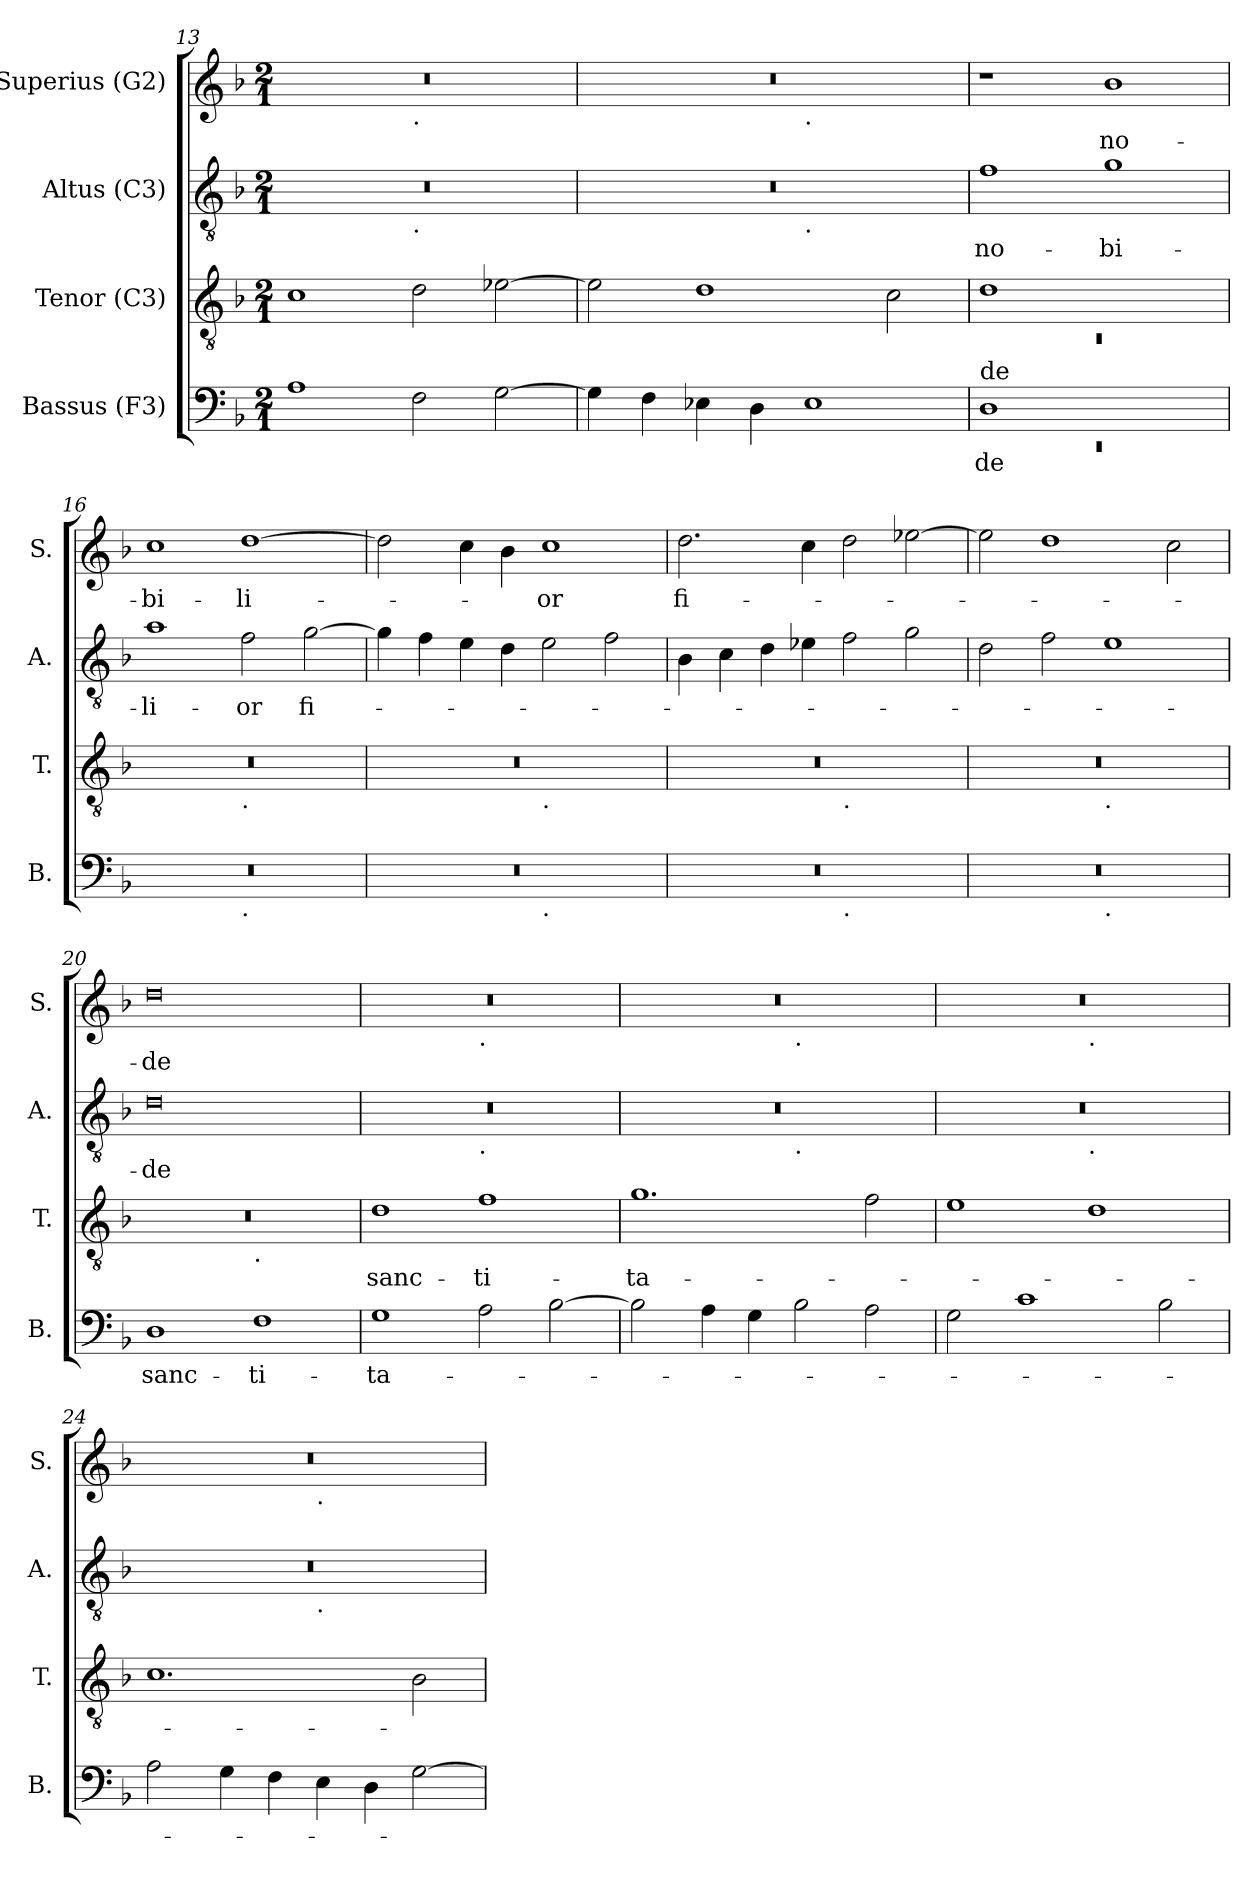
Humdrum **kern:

**kern	**text	**kern	**text	**kern	**text	**kern	**text
*part4	*part4	*part3	*part3	*part2	*part2	*part1	*part1
*staff4	*staff4	*staff3	*staff3	*staff2	*staff2	*staff1	*staff1
*I"Bassus (F3)	*	*I"Tenor (C3)	*	*I"Altus (C3)	*	*I"Superius (G2)	*
*I'B.	*	*I'T.	*	*I'A.	*	*I'S.	*
!!LO:LB:g=z
*clefF4	*	*clefGv2	*	*clefGv2	*	*clefG2	*
*k[b-]	*	*k[b-]	*	*k[b-]	*	*k[b-]	*
*F:	*	*F:	*	*F:	*	*F:	*
*M2/1	*	*M2/1	*	*M2/1	*	*M2/1	*
=13	=13	=13	=13	=13	=13	=13	=13
*	*	*	*	*^	*	*^	*
1A	.	1c	.	0r	1ryy	.	0r	1ryy	.
!	!	!	!	!	!	!	!	!LO:TX:b:t=.	!
!	!	!	!	!	!LO:TX:b:t=.	!	!	!	!
2F\	.	2d\	.	.	1ryy	.	.	1ryy	.
[>2G\	.	[>2e-\	.	.	.	.	.	.	.
=14	=14	=14	=14	=14	=14	=14	=14	=14	=14
4G\]	.	2e-\]	.	0r	1ryy	.	0r	1ryy	.
4F\	.	.	.	.	.	.	.	.	.
4E-\	.	1d	.	.	.	.	.	.	.
4D\	.	.	.	.	.	.	.	.	.
!	!	!	!	!	!	!	!	!LO:TX:b:t=.	!
!	!	!	!	!	!LO:TX:b:t=.	!	!	!	!
1E-	.	.	.	.	1ryy	.	.	1ryy	.
.	.	2c\	.	.	.	.	.	.	.
=15	=15	=15	=15	=15	=15	=15	=15	=15	=15
*^	*	*^	*	*	*	*	*	*	*
!LO:TX:a:t=de	!	!	!	!	!	!	!	!	!	!	!
!	!LO:N:vis=1	!LO:LY:b	!	!LO:N:vis=1	!	!	!	!LO:LY:b	!	!	!
*	*	*	*	*	*	*v	*v	*	*	*	*
*	*	*	*	*	*	*	*	*v	*v	*
1D	0rEE	-de	1d	0rC	.	1f	no-	1r	.
!	!	!	!	!	!	!	!LO:LY:b	!	!LO:LY:b
1ryy	.	.	1ryy	.	.	1g	-bi-	1b-	no-
=16	=16	=16	=16	=16	=16	=16	=16	=16	=16
!	!	!	!	!	!	!	!LO:LY:b:rj	!	!LO:LY:b
0r	1ryy	.	0r	1ryy	.	1a	-li-	1cc	-bi-
!	!	!	!	!LO:TX:b:t=.	!	!	!	!	!
!	!LO:TX:b:t=.	!	!	!	!	!	!	!	!
!	!	!	!	!	!	!	!LO:LY:b	!	!LO:LY:b:rj
.	1ryy	.	.	1ryy	.	2f\	-or	[>1dd	-li-
!	!	!	!	!	!	!	!LO:LY:b	!	!
.	.	.	.	.	.	[>2g\	fi-	.	.
=17	=17	=17	=17	=17	=17	=17	=17	=17	=17
0r	1ryy	.	0r	1ryy	.	4g\]	.	2dd\]	.
.	.	.	.	.	.	4f\	.	.	.
.	.	.	.	.	.	4e\	.	4cc\	.
.	.	.	.	.	.	4d\	.	4b-\	.
!	!	!	!	!LO:TX:b:t=.	!	!	!	!	!
!	!LO:TX:b:t=.	!	!	!	!	!	!	!	!
!	!	!	!	!	!	!	!	!	!LO:LY:b
.	1ryy	.	.	1ryy	.	2e\	.	1cc	-or
.	.	.	.	.	.	2f\	.	.	.
!!LO:LB:g=z
=18	=18	=18	=18	=18	=18	=18	=18	=18	=18
!	!	!	!	!	!	!	!	!	!LO:LY:b
0r	1ryy	.	0r	1ryy	.	4B-\	.	2.dd\	fi-
.	.	.	.	.	.	4c\	.	.	.
.	.	.	.	.	.	4d\	.	.	.
.	.	.	.	.	.	4e-\	.	4cc\	.
!	!	!	!	!LO:TX:b:t=.	!	!	!	!	!
!	!LO:TX:b:t=.	!	!	!	!	!	!	!	!
.	1ryy	.	.	1ryy	.	2f\	.	2dd\	.
.	.	.	.	.	.	2g\	.	[>2ee-\	.
=19	=19	=19	=19	=19	=19	=19	=19	=19	=19
0r	1ryy	.	0r	1ryy	.	2d\	.	2ee-\]	.
.	.	.	.	.	.	2f\	.	1dd	.
!	!	!	!	!LO:TX:b:t=.	!	!	!	!	!
!	!LO:TX:b:t=.	!	!	!	!	!	!	!	!
.	1ryy	.	.	1ryy	.	1e	.	.	.
.	.	.	.	.	.	.	.	2cc\	.
=20	=20	=20	=20	=20	=20	=20	=20	=20	=20
!	!	!LO:LY:b	!	!	!	!	!LO:LY:b:rj	!	!LO:LY:b:rj
*v	*v	*	*	*	*	*	*	*	*
1D	sanc-	0r	1ryy	.	0d	-de	0dd	-de
!	!	!	!LO:TX:b:t=.	!	!	!	!	!
!	!LO:LY:b	!	!	!	!	!	!	!
1F	-ti-	.	1ryy	.	.	.	.	.
=21	=21	=21	=21	=21	=21	=21	=21	=21
!	!LO:LY:b	!	!	!LO:LY:b	!	!	!	!
*	*	*v	*v	*	*^	*	*^	*
1G	-ta-	1d	-sanc-	0r	1ryy	.	0r	1ryy	.
!	!	!	!	!	!	!	!	!LO:TX:b:t=.	!
!	!	!	!	!	!LO:TX:b:t=.	!	!	!	!
!	!	!	!LO:LY:b	!	!	!	!	!	!
2A\	.	1f	-ti-	.	1ryy	.	.	1ryy	.
[>2B-\	.	.	.	.	.	.	.	.	.
=22	=22	=22	=22	=22	=22	=22	=22	=22	=22
!	!	!	!LO:LY:b	!	!	!	!	!	!
2B-\]	.	1.g	-ta-	0r	1ryy	.	0r	1ryy	.
4A\	.	.	.	.	.	.	.	.	.
4G\	.	.	.	.	.	.	.	.	.
!	!	!	!	!	!	!	!	!LO:TX:b:t=.	!
!	!	!	!	!	!LO:TX:b:t=.	!	!	!	!
2B-\	.	.	.	.	1ryy	.	.	1ryy	.
2A\	.	2f\	.	.	.	.	.	.	.
!!LO:PB:g=z	!!
=23	=23	=23	=23	=23	=23	=23	=23	=23	=23
2G\	.	1e	.	0r	1ryy	.	0r	1ryy	.
1c	.	.	.	.	.	.	.	.	.
!	!	!	!	!	!	!	!	!LO:TX:b:t=.	!
!	!	!	!	!	!LO:TX:b:t=.	!	!	!	!
.	.	1d	.	.	1ryy	.	.	1ryy	.
2B-\	.	.	.	.	.	.	.	.	.
=24	=24	=24	=24	=24	=24	=24	=24	=24	=24
2A\	.	1.c	.	0r	1ryy	.	0r	1ryy	.
4G\	.	.	.	.	.	.	.	.	.
4F\	.	.	.	.	.	.	.	.	.
!	!	!	!	!	!	!	!	!LO:TX:b:t=.	!
!	!	!	!	!	!LO:TX:b:t=.	!	!	!	!
4E\	.	.	.	.	1ryy	.	.	1ryy	.
4D\	.	.	.	.	.	.	.	.	.
[>2G\	.	2B-\	.	.	.	.	.	.	.
*	*	*	*	*v	*v	*	*	*	*
*	*	*	*	*	*	*v	*v	*
=	=	=	=	=	=	=	=
*-	*-	*-	*-	*-	*-	*-	*-
